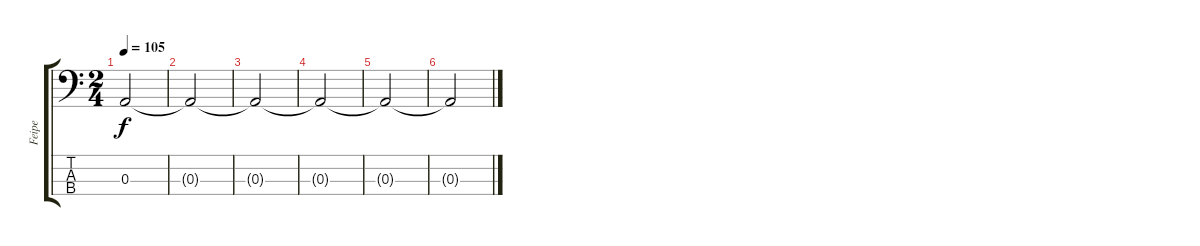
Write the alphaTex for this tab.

\track ("Feipe" "Feipe") {instrument electricbassfinger}
\staff {score tabs}
\tuning (G2 D2 A1 E1) {hide}
\ts (2 4)
\tempo 105
\clef f4
\ks c
0.3{t}.2{dy f} |
0.3{t}.2 |
0.3{t}.2 |
0.3{t}.2 |
0.3{t}.2 |
0.3{t}.2
